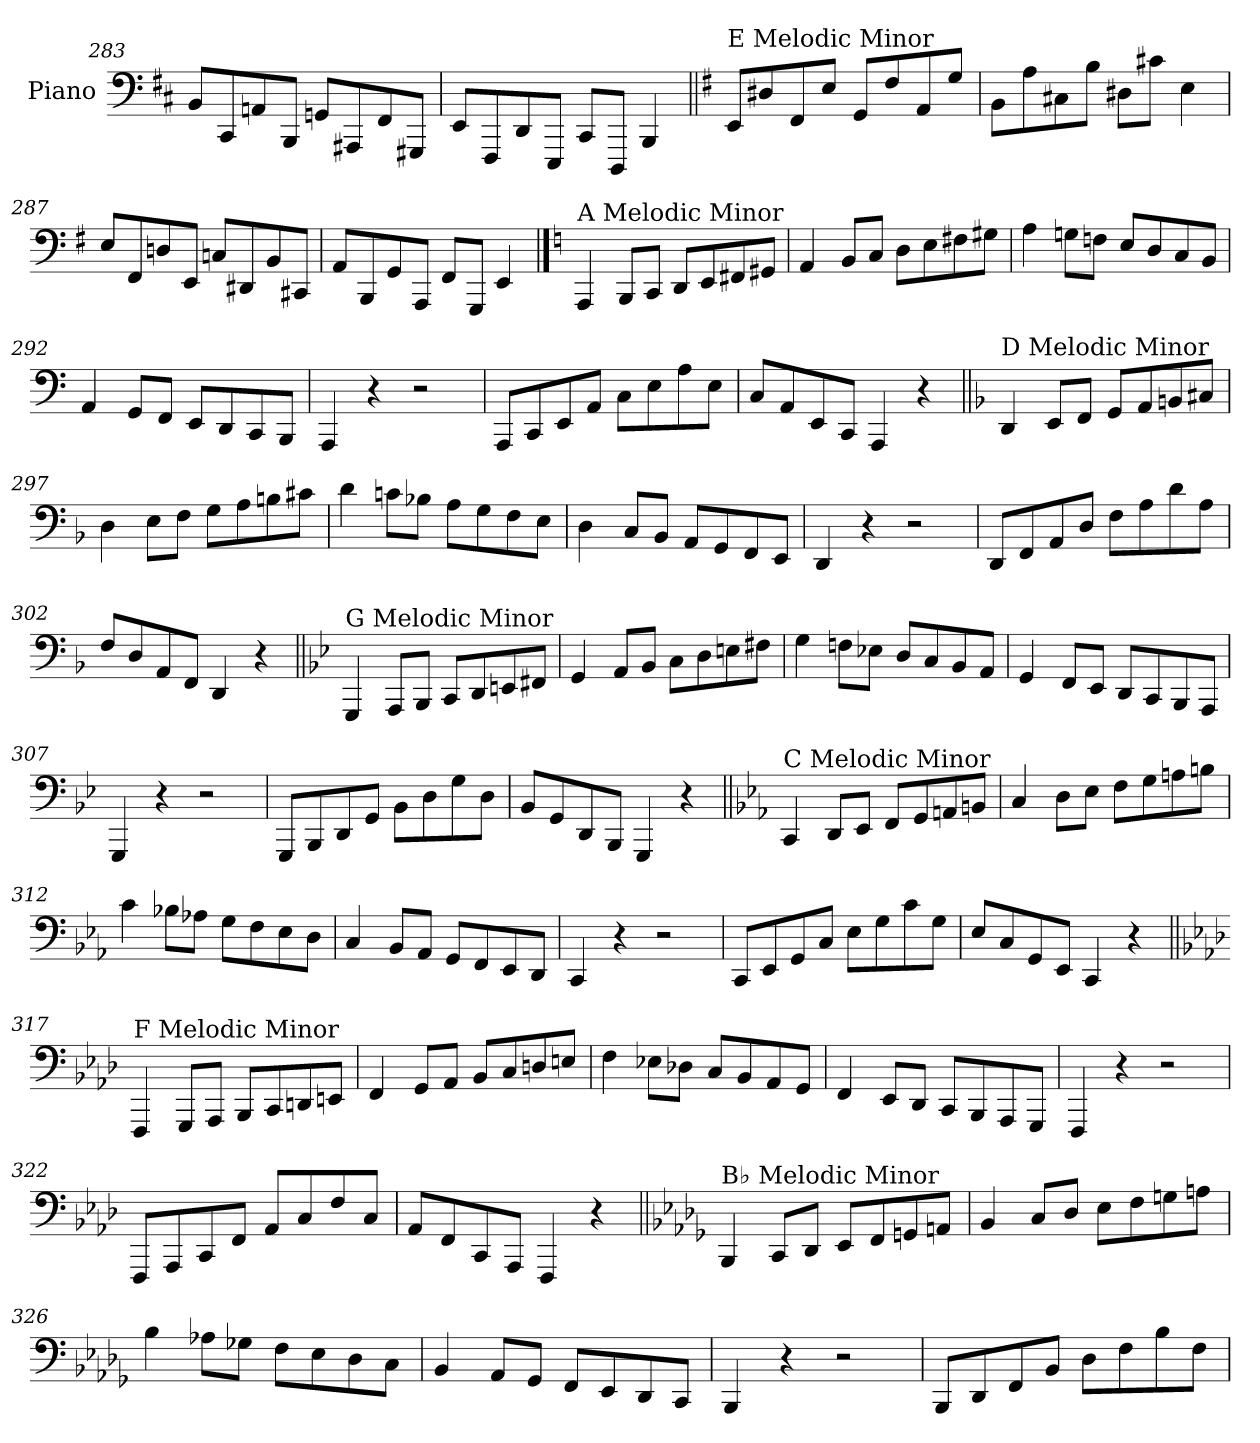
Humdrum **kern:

**kern
*part1
*staff1
*I"Piano
*I'Pno.
*clefF4
*k[f#c#]
=283
8BB/L
8CC#/
8AAn/
8BBB/J
8GGn/L
8AAA#X/
8FF#/
8GGG#X/J
=284
8EE/L
8FFF#/
8DD/
8EEE/J
8CC#/L
8DDD/J
4BBB/
!!LO:LB:g=z
=285||
*k[f#]
!LO:TX:a:t=E Melodic Minor
8EE/L
8D#X/
8FF#/
8E/J
8GG/L
8F#/
8AA/
8G/J
=286
8BB\L
8A\
8C#X\
8B\J
8D#X\L
8c#X\J
4E\
=287
8E/L
8FF#/
8Dn/
8EE/J
8Cn/L
8DD#X/
8BB/
8CC#X/J
=288
8AA/L
8BBB/
8GG/
8AAA/J
8FF#/L
8GGG/J
4EE/
!!LO:PB:g=z
==289
*k[]
!LO:TX:a:t=A Melodic Minor
4AAA/
8BBB/L
8CC/J
8DD/L
8EE/
8FF#X/
8GG#X/J
=290
4AA/
8BB/L
8C/J
8D\L
8E\
8F#X\
8G#X\J
=291
4A\
8Gn\L
8Fn\J
8E/L
8D/
8C/
8BB/J
=292
4AA/
8GG/L
8FF/J
8EE/L
8DD/
8CC/
8BBB/J
=293
4AAA/
4r
2r
=294
8AAA/L
8CC/
8EE/
8AA/J
8C\L
8E\
8A\
8E\J
=295
8C/L
8AA/
8EE/
8CC/J
4AAA/
4r
!!LO:LB:g=z
=296||
*k[b-]
!LO:TX:a:t=D Melodic Minor
4DD/
8EE/L
8FF/J
8GG/L
8AA/
8BBn/
8C#X/J
=297
4D\
8E\L
8F\J
8G\L
8A\
8Bn\
8c#X\J
=298
4d\
8cn\L
8B-X\J
8A\L
8G\
8F\
8E\J
=299
4D\
8C/L
8BB-/J
8AA/L
8GG/
8FF/
8EE/J
=300
4DD/
4r
2r
=301
8DD/L
8FF/
8AA/
8D/J
8F\L
8A\
8d\
8A\J
=302
8F/L
8D/
8AA/
8FF/J
4DD/
4r
!!LO:LB:g=z
=303||
*k[b-e-]
!LO:TX:a:t=G Melodic Minor
4GGG/
8AAA/L
8BBB-/J
8CC/L
8DD/
8EEn/
8FF#X/J
=304
4GG/
8AA/L
8BB-/J
8C\L
8D\
8En\
8F#X\J
=305
4G\
8Fn\L
8E-X\J
8D/L
8C/
8BB-/
8AA/J
=306
4GG/
8FF/L
8EE-/J
8DD/L
8CC/
8BBB-/
8AAA/J
=307
4GGG/
4r
2r
=308
8GGG/L
8BBB-/
8DD/
8GG/J
8BB-\L
8D\
8G\
8D\J
=309
8BB-/L
8GG/
8DD/
8BBB-/J
4GGG/
4r
!!LO:LB:g=z
=310||
*k[b-e-a-]
!LO:TX:a:t=C Melodic Minor
4CC/
8DD/L
8EE-/J
8FF/L
8GG/
8AAn/
8BBn/J
=311
4C/
8D\L
8E-\J
8F\L
8G\
8An\
8Bn\J
=312
4c\
8B-X\L
8A-X\J
8G\L
8F\
8E-\
8D\J
=313
4C/
8BB-/L
8AA-/J
8GG/L
8FF/
8EE-/
8DD/J
=314
4CC/
4r
2r
=315
8CC/L
8EE-/
8GG/
8C/J
8E-\L
8G\
8c\
8G\J
=316
8E-/L
8C/
8GG/
8EE-/J
4CC/
4r
!!LO:LB:g=z
=317||
*k[b-e-a-d-]
!LO:TX:a:t=F Melodic Minor
4FFF/
8GGG/L
8AAA-/J
8BBB-/L
8CC/
8DDn/
8EEn/J
=318
4FF/
8GG/L
8AA-/J
8BB-/L
8C/
8Dn/
8En/J
=319
4F\
8E-X\L
8D-X\J
8C/L
8BB-/
8AA-/
8GG/J
=320
4FF/
8EE-/L
8DD-/J
8CC/L
8BBB-/
8AAA-/
8GGG/J
=321
4FFF/
4r
2r
=322
8FFF/L
8AAA-/
8CC/
8FF/J
8AA-/L
8C/
8F/
8C/J
=323
8AA-/L
8FF/
8CC/
8AAA-/J
4FFF/
4r
!!LO:LB:g=z
=324||
*k[b-e-a-d-g-]
!LO:TX:a:t=B♭ Melodic Minor
4BBB-/
8CC/L
8DD-/J
8EE-/L
8FF/
8GGn/
8AAn/J
=325
4BB-/
8C/L
8D-/J
8E-\L
8F\
8Gn\
8An\J
=326
4B-\
8A-X\L
8G-X\J
8F\L
8E-\
8D-\
8C\J
=327
4BB-/
8AA-/L
8GG-/J
8FF/L
8EE-/
8DD-/
8CC/J
=328
4BBB-/
4r
2r
=329
8BBB-/L
8DD-/
8FF/
8BB-/J
8D-\L
8F\
8B-\
8F\J
=
*-
